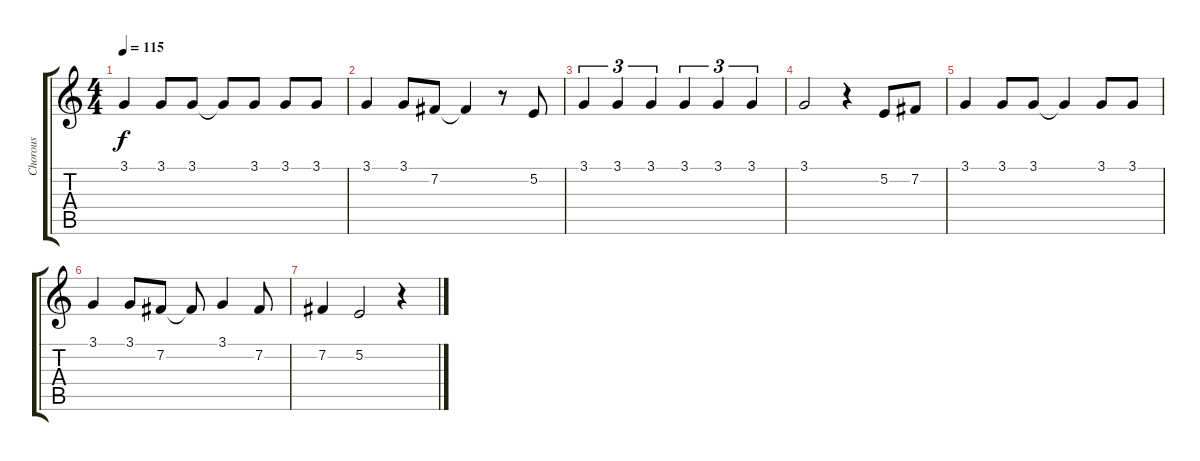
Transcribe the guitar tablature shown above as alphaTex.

\track ("Chorous" "Chorous") {instrument lead6voice}
\staff {score tabs}
\tuning (E4 B3 G3 D3 A2 E2) {hide}
\ts (4 4)
\tempo 115
\clef g2
\ks c
3.1.4{dy f} 3.1.8 3.1.8 3.1{t}.8 3.1.8 3.1.8 3.1.8 |
3.1.4 3.1.8 7.2.8 7.2{t}.4 r.8 5.2.8 |
3.1.4{tu (3 2)} 3.1.4{tu (3 2)} 3.1.4{tu (3 2)} 3.1.4{tu (3 2)} 3.1.4{tu (3 2)} 3.1.4{tu (3 2)} |
3.1.2 r.4 5.2.8 7.2.8 |
3.1.4 3.1.8 3.1.8 3.1{t}.4 3.1.8 3.1.8 |
3.1.4 3.1.8 7.2.8 7.2{t}.8 3.1.4 7.2.8 |
7.2.4 5.2.2 r.4
